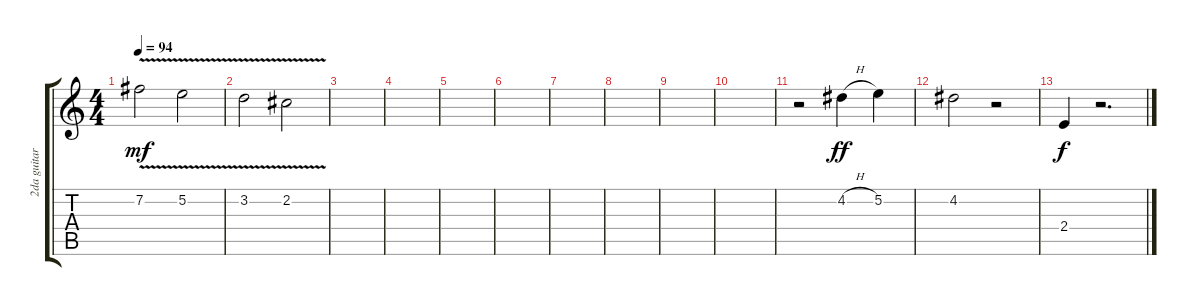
\track ("2da guitarra" "2da guitar") {instrument overdrivenguitar}
\staff {score tabs}
\tuning (E4 B3 G3 D3 A2 E2) {hide}
\ts (4 4)
\tempo 94
\clef g2
\ks c
7.2{v}.2{dy mf} 5.2{v}.2 |
3.2{v}.2 2.2{v}.2 |
|
|
|
|
|
|
|
|
r.2 4.2{h}.4{dy ff instrument acousticguitarsteel} 5.2.4 |
4.2.2 r.2 |
2.4.4{dy f} r.2{d}
